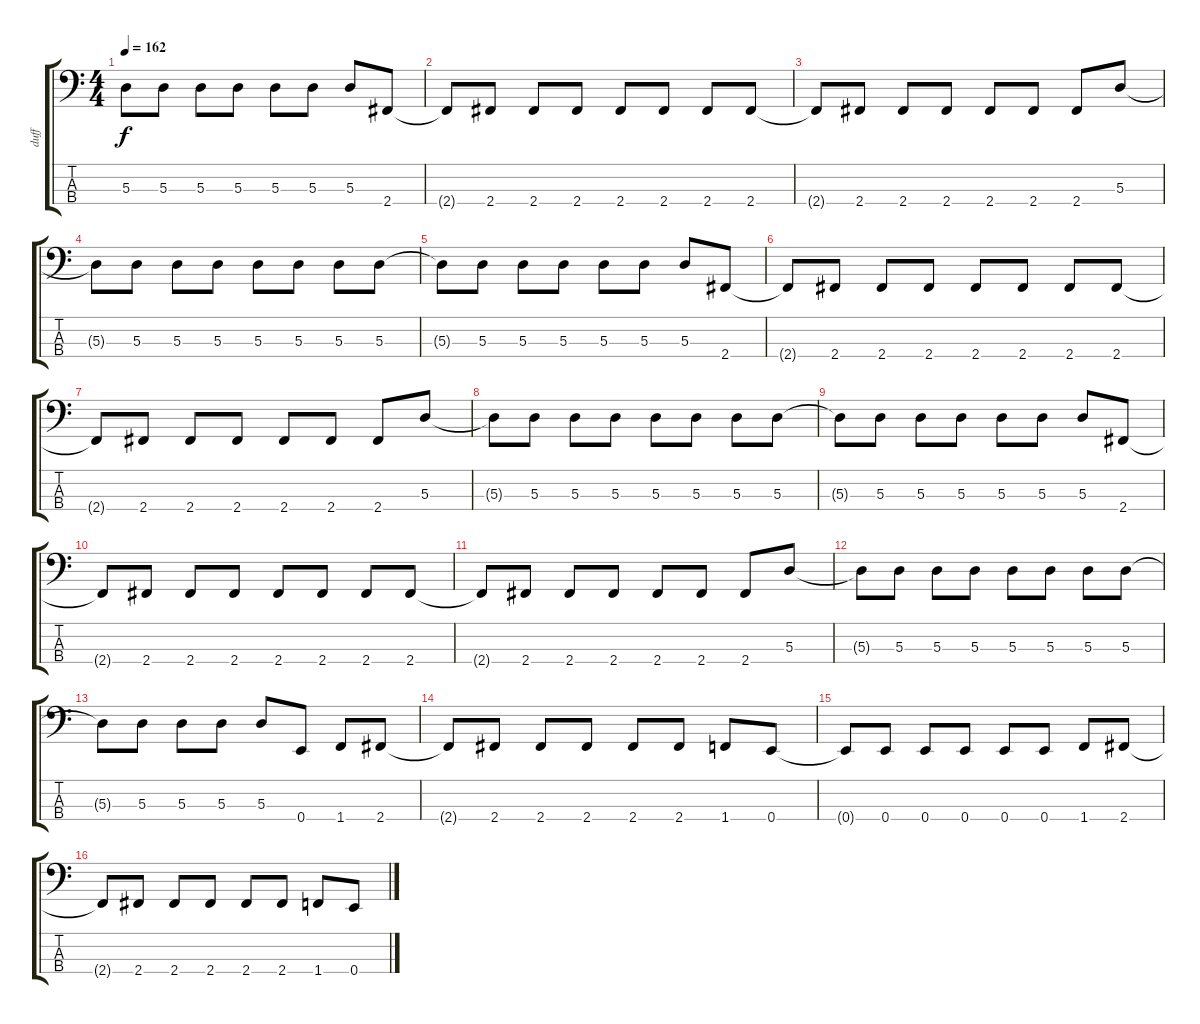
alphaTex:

\track ("duff" "duff") {instrument slapbass1}
\staff {score tabs}
\tuning (G2 D2 A1 E1) {hide}
\ts (4 4)
\tempo 162
\clef f4
\ks c
5.3{t}.8{dy f} 5.3.8 5.3.8 5.3.8 5.3.8 5.3.8 5.3.8 2.4.8 |
2.4{t}.8 2.4.8 2.4.8 2.4.8 2.4.8 2.4.8 2.4.8 2.4.8 |
2.4{t}.8 2.4.8 2.4.8 2.4.8 2.4.8 2.4.8 2.4.8 5.3.8 |
5.3{t}.8 5.3.8 5.3.8 5.3.8 5.3.8 5.3.8 5.3.8 5.3.8 |
5.3{t}.8 5.3.8 5.3.8 5.3.8 5.3.8 5.3.8 5.3.8 2.4.8 |
2.4{t}.8 2.4.8 2.4.8 2.4.8 2.4.8 2.4.8 2.4.8 2.4.8 |
2.4{t}.8 2.4.8 2.4.8 2.4.8 2.4.8 2.4.8 2.4.8 5.3.8 |
5.3{t}.8 5.3.8 5.3.8 5.3.8 5.3.8 5.3.8 5.3.8 5.3.8 |
5.3{t}.8 5.3.8 5.3.8 5.3.8 5.3.8 5.3.8 5.3.8 2.4.8 |
2.4{t}.8 2.4.8 2.4.8 2.4.8 2.4.8 2.4.8 2.4.8 2.4.8 |
2.4{t}.8 2.4.8 2.4.8 2.4.8 2.4.8 2.4.8 2.4.8 5.3.8 |
5.3{t}.8 5.3.8 5.3.8 5.3.8 5.3.8 5.3.8 5.3.8 5.3.8 |
5.3{t}.8 5.3.8 5.3.8 5.3.8 5.3.8 0.4.8 1.4.8 2.4.8 |
2.4{t}.8 2.4.8 2.4.8 2.4.8 2.4.8 2.4.8 1.4.8 0.4.8 |
0.4{t}.8 0.4.8 0.4.8 0.4.8 0.4.8 0.4.8 1.4.8 2.4.8 |
2.4{t}.8 2.4.8 2.4.8 2.4.8 2.4.8 2.4.8 1.4.8 0.4.8
